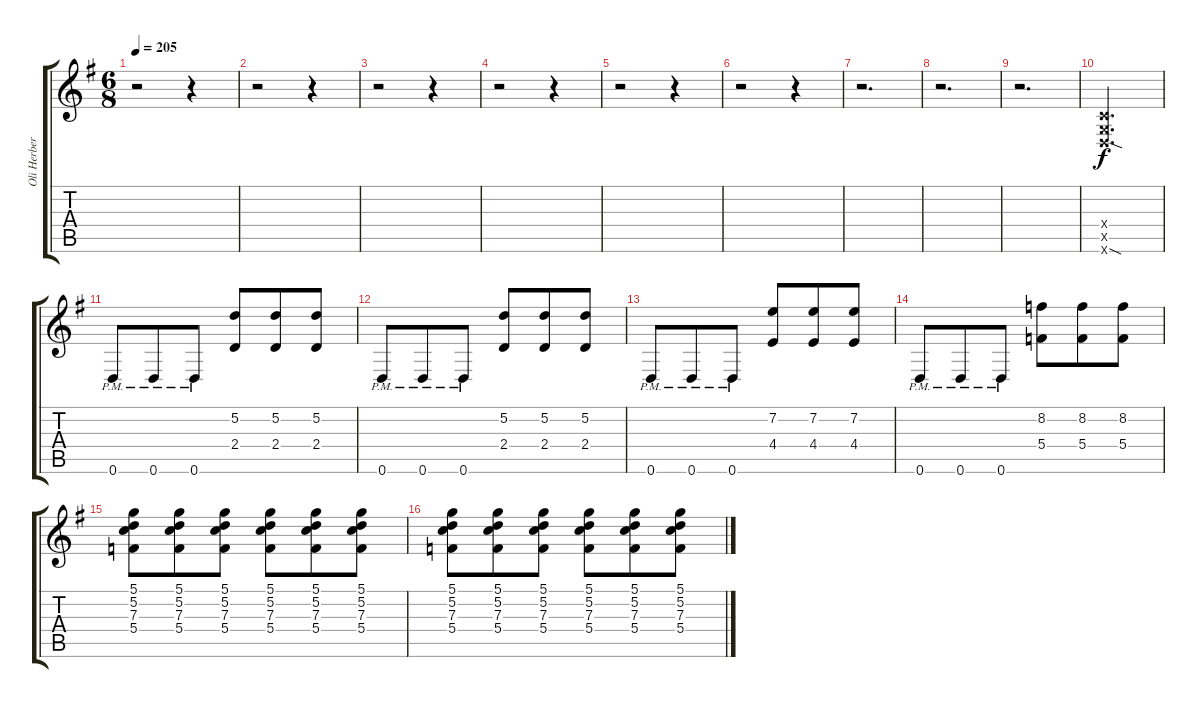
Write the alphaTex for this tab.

\track ("Oli Herbert" "Oli Herber") {instrument distortionguitar}
\staff {score tabs}
\tuning (D4 A3 F3 C3 G2 D2) {hide}
\ts (6 8)
\tempo 205
\clef g2
\ks g
r.2{dy f} r.4 |
r.2 r.4 |
r.2 r.4 |
r.2 r.4 |
r.2 r.4 |
r.2 r.4 |
r.2{d} |
r.2{d} |
r.2{d} |
(0.4{x} 0.5{x} 0.6{sod x}).2{d} |
0.6{pm}.8 0.6{pm}.8 0.6{pm}.8 (5.2 2.4).8 (5.2 2.4).8 (5.2 2.4).8 |
0.6{pm}.8 0.6{pm}.8 0.6{pm}.8 (5.2 2.4).8 (5.2 2.4).8 (5.2 2.4).8 |
0.6{pm}.8 0.6{pm}.8 0.6{pm}.8 (7.2 4.4).8 (7.2 4.4).8 (7.2 4.4).8 |
0.6{pm}.8 0.6{pm}.8 0.6{pm}.8 (8.2 5.4).8 (8.2 5.4).8 (8.2 5.4).8 |
(5.1 5.2 7.3 5.4).8 (5.1 5.2 7.3 5.4).8 (5.1 5.2 7.3 5.4).8 (5.1 5.2 7.3 5.4).8 (5.1 5.2 7.3 5.4).8 (5.1 5.2 7.3 5.4).8 |
(5.1 5.2 7.3 5.4).8 (5.1 5.2 7.3 5.4).8 (5.1 5.2 7.3 5.4).8 (5.1 5.2 7.3 5.4).8 (5.1 5.2 7.3 5.4).8 (5.1 5.2 7.3 5.4).8
